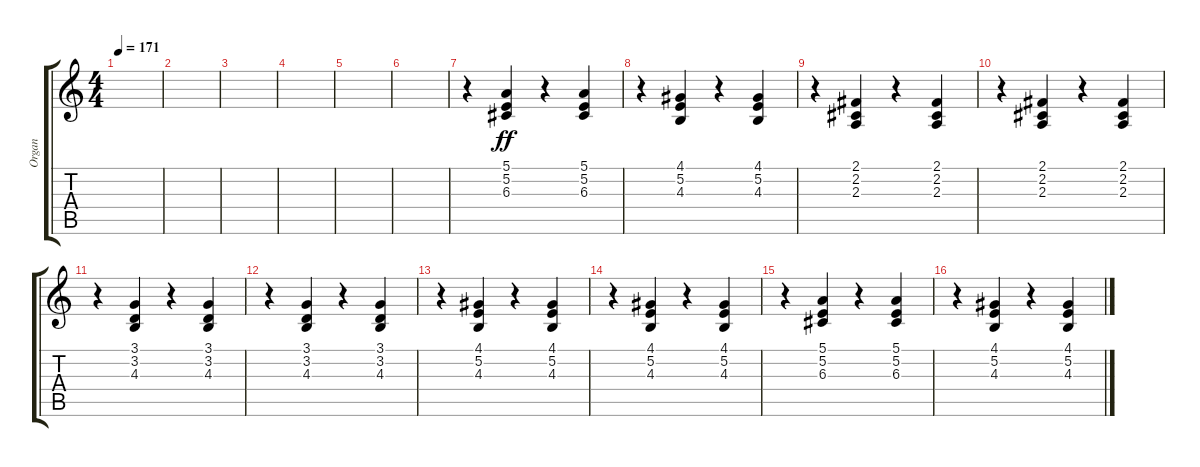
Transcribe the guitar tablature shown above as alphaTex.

\track ("Organ" "Organ") {instrument drawbarorgan}
\staff {score tabs}
\tuning (E4 B3 G3 D3 A2 E2) {hide}
\ts (4 4)
\tempo 171
\clef g2
\ks c
|
|
|
|
|
|
r.4 (5.1 5.2 6.3).4{dy ff} r.4 (5.1 5.2 6.3).4 |
r.4 (4.1 5.2 4.3).4 r.4 (4.1 5.2 4.3).4 |
r.4 (2.1 2.2 2.3).4 r.4 (2.1 2.2 2.3).4 |
r.4 (2.1 2.2 2.3).4 r.4 (2.1 2.2 2.3).4 |
r.4 (3.1 3.2 4.3).4 r.4 (3.1 3.2 4.3).4 |
r.4 (3.1 3.2 4.3).4 r.4 (3.1 3.2 4.3).4 |
r.4 (4.1 5.2 4.3).4 r.4 (4.1 5.2 4.3).4 |
r.4 (4.1 5.2 4.3).4 r.4 (4.1 5.2 4.3).4 |
r.4 (5.1 5.2 6.3).4 r.4 (5.1 5.2 6.3).4 |
r.4 (4.1 5.2 4.3).4 r.4 (4.1 5.2 4.3).4
